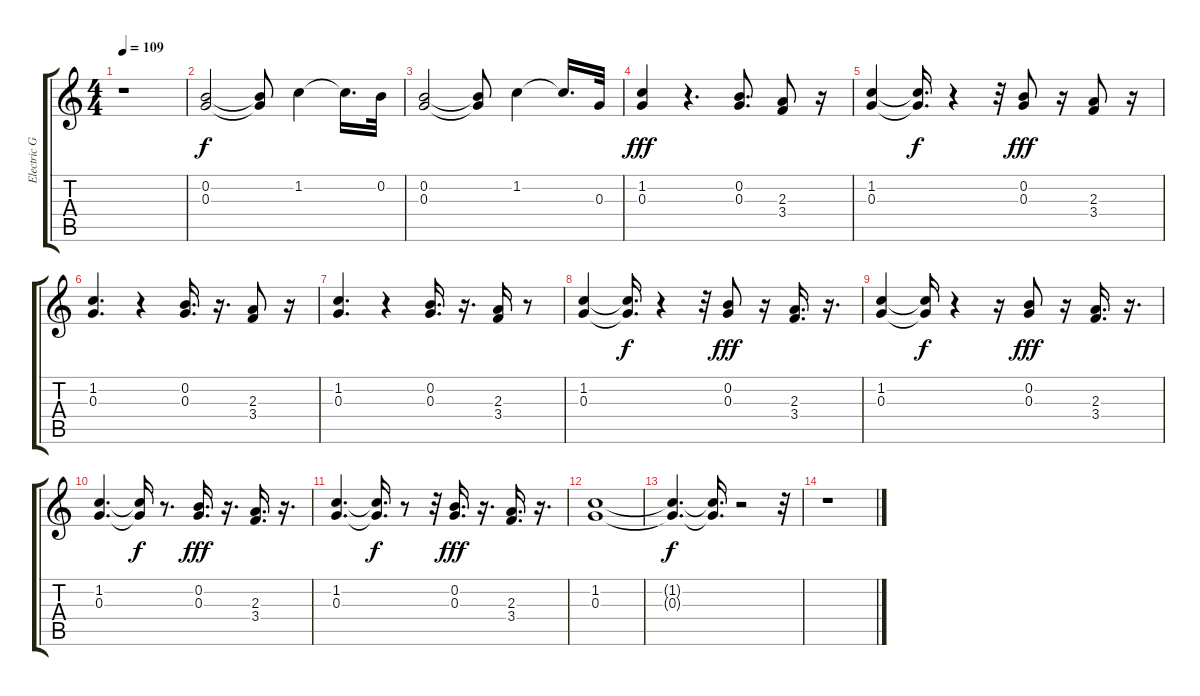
\track ("Electric Guitar" "Electric G") {instrument overdrivenguitar}
\staff {score tabs}
\tuning (E4 B3 G3 D3 A2 E2) {hide}
\ts (4 4)
\tempo 109
\clef g2
\ks c
r.1{dy f} |
(0.2 0.3).2 (0.2{t} 0.3{t}).8 1.2.4 1.2{t}.16{d} 0.2.32 |
(0.2 0.3).2 (0.2{t} 0.3{t}).8 1.2.4 1.2{t}.16{d} 0.3.32 |
(1.2 0.3).4{dy fff} r.4{d} (0.2 0.3).8{d} (2.3 3.4).8 r.16 |
(1.2 0.3).4 (1.2{t} 0.3{t}).16{d dy f} r.4 r.32 (0.2 0.3).8{dy fff} r.16 (2.3 3.4).8 r.16 |
(1.2 0.3).4{d} r.4 (0.2 0.3).16{d} r.16{d} (2.3 3.4).8 r.16 |
(1.2 0.3).4{d} r.4 (0.2 0.3).16{d} r.16{d} (2.3 3.4).16 r.8 |
(1.2 0.3).4 (1.2{t} 0.3{t}).16{d dy f} r.4 r.32 (0.2 0.3).8{dy fff} r.16 (2.3 3.4).16{d} r.16{d} |
(1.2 0.3).4 (1.2{t} 0.3{t}).16{dy f} r.4 r.16 (0.2 0.3).8{dy fff} r.16 (2.3 3.4).16{d} r.16{d} |
(1.2 0.3).4{d} (1.2{t} 0.3{t}).16{dy f} r.8{d} (0.2 0.3).16{d dy fff} r.16{d} (2.3 3.4).16{d} r.16{d} |
(1.2 0.3).4{d} (1.2{t} 0.3{t}).16{d dy f} r.8 r.32 (0.2 0.3).16{d dy fff volume 13} r.16{d} (2.3 3.4).16{d} r.16{d} |
(1.2 0.3).1 |
(1.2{t} 0.3{t}).4{d dy f} (1.2{t} 0.3{t}).16{d} r.2 r.32 |
r.1
